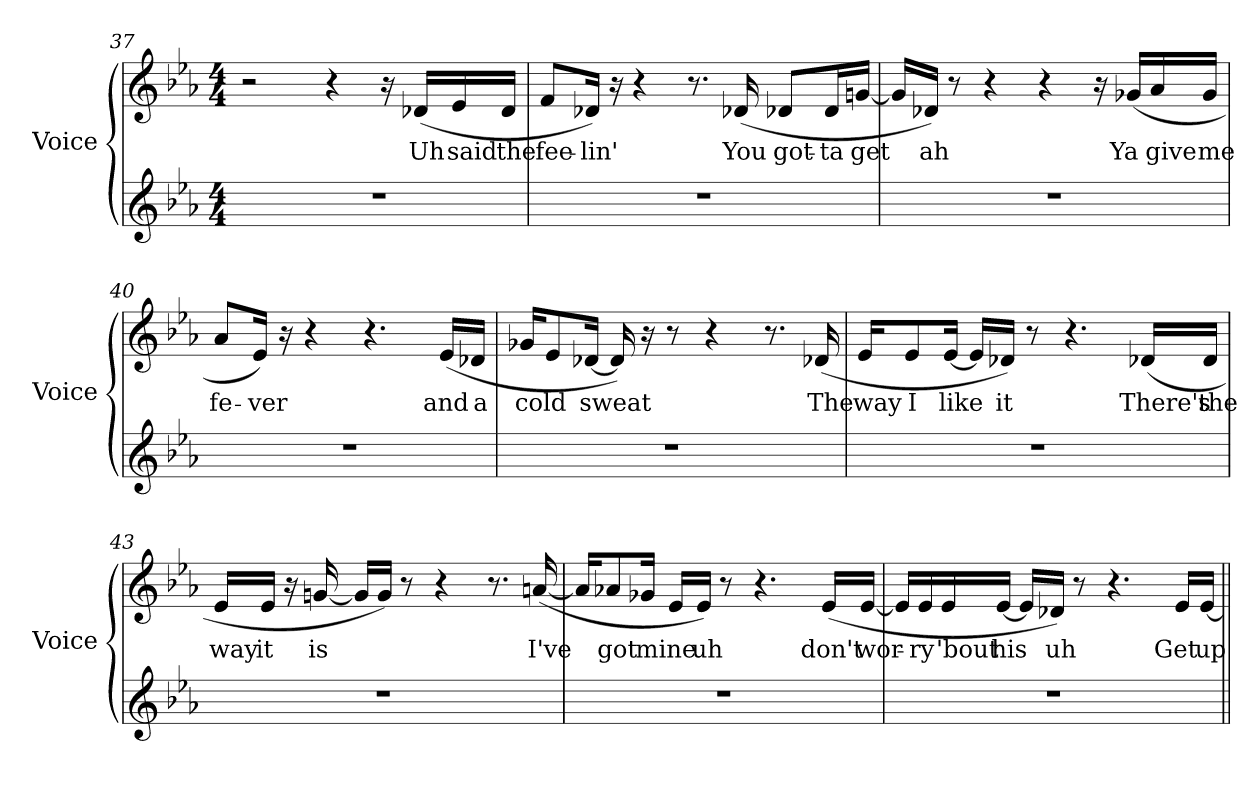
**kern	**kern	**text
*part2	*part1	*part1
*staff2	*staff1	*staff1
*I"Voice	*I"Voice	*
*I'Voice	*I'Voice	*
*clefG2	*clefG2	*
*k[b-e-a-]	*k[b-e-a-]	*
*E-:	*E-:	*
*M4/4	*M4/4	*
=37	=37	=37
1r	2r	.
.	4r	.
.	16r	.
!	!	!LO:LY:b:color=#000000
.	(16d-Xi/LL	Uh
!	!	!LO:LY:b:color=#000000
.	16e-i/	said
!	!	!LO:LY:b:color=#000000
.	16d-i/JJ	the
!!LO:LB:g=z
=38	=38	=38
!	!	!LO:LY:b:color=#000000
1r	8fi/L	fee-
!	!	!LO:LY:b:color=#000000
.	16d-Xi/Jk)	-lin'
.	16r	.
.	4r	.
.	8.r	.
!	!	!LO:LY:b:color=#000000
.	(16d-Xi/	You
!	!	!LO:LY:b:color=#000000
.	8d-Xi/L	got-
!	!	!LO:LY:b:color=#000000
.	16d-i/L	-ta
!	!	!LO:LY:b:color=#000000
.	[16gni/JJ	get
=39	=39	=39
1r	16gni/LL]	.
!	!	!LO:LY:b:color=#000000
.	16d-Xi/JJ)	ah
.	8r	.
.	4r	.
.	4r	.
.	16r	.
!	!	!LO:LY:b:color=#000000
.	(16g-Xi/LL	Ya
!	!	!LO:LY:b:color=#000000
.	16a-i/	give
!	!	!LO:LY:b:color=#000000
.	16g-i/JJ	me
=40	=40	=40
!	!	!LO:LY:b:color=#000000
1r	8a-i/L	fe-
!	!	!LO:LY:b:color=#000000
.	16e-i/Jk)	-ver
.	16r	.
.	4r	.
.	4.r	.
!	!	!LO:LY:b:color=#000000
.	(16e-i/LL	and
!	!	!LO:LY:b:color=#000000
.	16d-Xi/JJ	a
!!LO:LB:g=z
=41	=41	=41
!	!	!LO:LY:b:color=#000000
1r	16g-Xi/KL	cold
.	8e-i/	.
!	!	!LO:LY:b:color=#000000
.	[16d-Xi/Jk	sweat
.	16d-i/])	.
.	16r	.
.	8r	.
.	4r	.
.	8.r	.
!	!	!LO:LY:b:color=#000000
.	(16d-Xi/	The
=42	=42	=42
!	!	!LO:LY:b:color=#000000
1r	16e-i/KL	way
!	!	!LO:LY:b:color=#000000
.	8e-i/	I
!	!	!LO:LY:b:color=#000000
.	[16e-i/Jk	like
.	16e-i/LL]	.
!	!	!LO:LY:b:color=#000000
.	16d-Xi/JJ)	it
.	8r	.
.	4.r	.
!	!	!LO:LY:b:color=#000000
.	(16d-Xi/LL	There's
!	!	!LO:LY:b:color=#000000
.	16d-i/JJ	the
=43	=43	=43
!	!	!LO:LY:b:color=#000000
1r	16e-i/LL	way
!	!	!LO:LY:b:color=#000000
.	16e-i/JJ	it
.	16r	.
!	!	!LO:LY:b:color=#000000
.	[16gni/	is
.	16gi/LL]	.
.	16gi/JJ)	.
.	8r	.
.	4r	.
.	8.r	.
!	!	!LO:LY:b:color=#000000
.	([16ani/	I've
!!LO:PB:g=z
=44	=44	=44
1r	16ai/KL]	.
!	!	!LO:LY:b:color=#000000
.	8a-Xi/	got
!	!	!LO:LY:b:color=#000000
.	16g-Xi/Jk	mine
.	16e-i/LL	.
!	!	!LO:LY:b:color=#000000
.	16e-i/JJ)	uh
.	8r	.
.	4.r	.
!	!	!LO:LY:b:color=#000000
.	(16e-i/LL	don't
!	!	!LO:LY:b:color=#000000
.	[16e-i/JJ	wor-
=45	=45	=45
1r	16e-i/LL]	.
!	!	!LO:LY:b:color=#000000
.	16e-i/	-ry
!	!	!LO:LY:b:color=#000000
.	16e-i/	'bout
!	!	!LO:LY:b:color=#000000
.	[16e-i/JJ	his
.	16e-i/LL]	.
!	!	!LO:LY:b:color=#000000
.	16d-Xi/JJ)	uh
.	8r	.
.	4.r	.
!	!	!LO:LY:b:color=#000000
.	16e-i/LL	Get
!	!	!LO:LY:b:color=#000000
.	[16e-i/JJ	up
=||	=||	=||
*-	*-	*-
